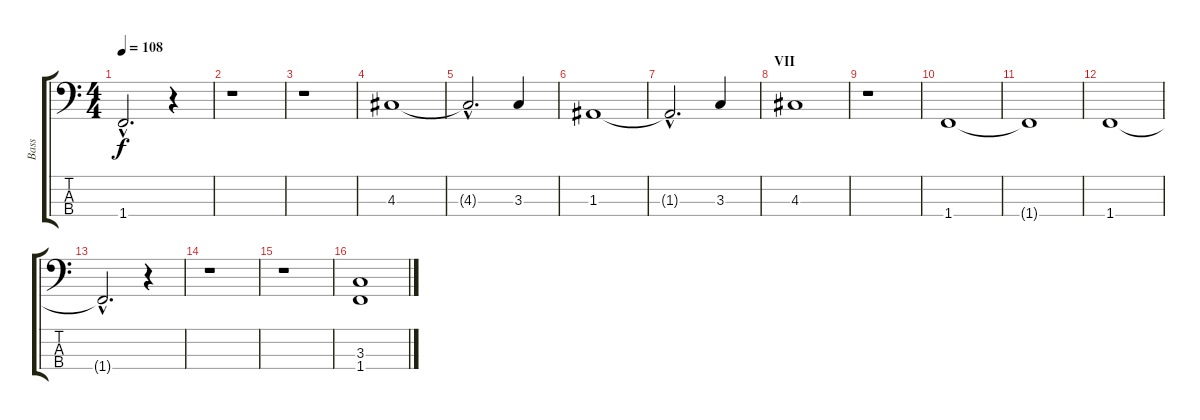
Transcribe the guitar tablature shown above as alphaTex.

\track ("Bass" "Bass") {instrument electricbassfinger}
\staff {score tabs}
\tuning (G2 D2 A1 E1) {hide}
\ts (4 4)
\tempo 108
\clef f4
\ks c
1.4{hac t}.2{d dy f} r.4 |
r.1 |
r.1 |
4.3.1 |
4.3{hac t}.2{d} 3.3.4 |
1.3.1 |
1.3{hac t}.2{d} 3.3.4 |
\section ("" "VII")
4.3.1 |
r.1 |
1.4.1 |
1.4{t}.1 |
1.4.1 |
1.4{hac t}.2{d} r.4 |
r.1 |
r.1 |
(3.3 1.4).1
